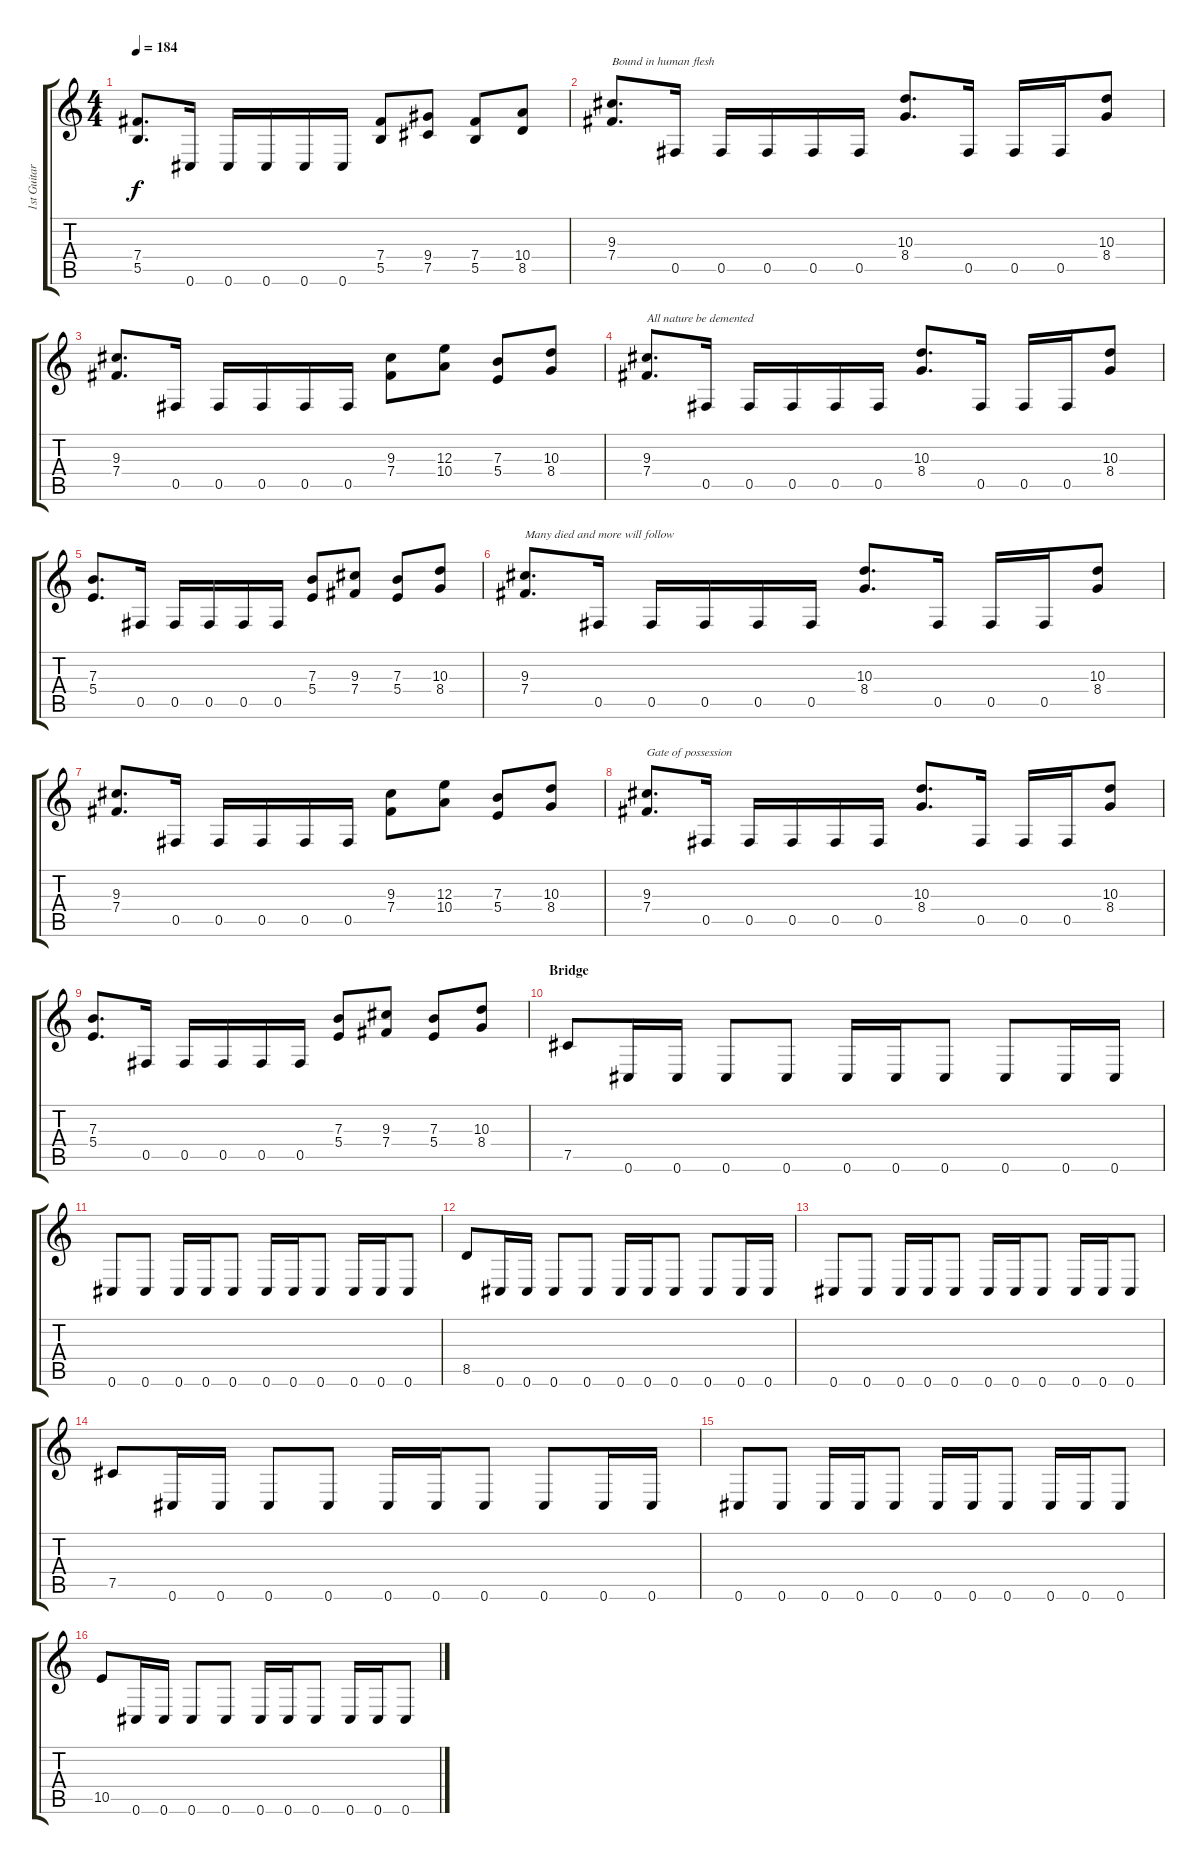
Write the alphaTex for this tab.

\track ("1st Guitar" "1st Guitar") {instrument distortionguitar}
\staff {score tabs}
\tuning (Db4 Ab3 E3 B2 Gb2 Db2) {hide}
\ts (4 4)
\tempo 184
\clef g2
\ks c
(7.4 5.5).8{d dy f} 0.6.16 0.6.16 0.6.16 0.6.16 0.6.16 (7.4 5.5).8 (9.4 7.5).8 (7.4 5.5).8 (10.4 8.5).8 |
(9.3 7.4).8{d txt "Bound in human flesh"} 0.5.16 0.5.16 0.5.16 0.5.16 0.5.16 (10.3 8.4).8{d} 0.5.16 0.5.16 0.5.16 (10.3 8.4).8 |
(9.3 7.4).8{d} 0.5.16 0.5.16 0.5.16 0.5.16 0.5.16 (9.3 7.4).8 (12.3 10.4).8 (7.3 5.4).8 (10.3 8.4).8 |
(9.3 7.4).8{d txt "All nature be demented"} 0.5.16 0.5.16 0.5.16 0.5.16 0.5.16 (10.3 8.4).8{d} 0.5.16 0.5.16 0.5.16 (10.3 8.4).8 |
(7.3 5.4).8{d} 0.5.16 0.5.16 0.5.16 0.5.16 0.5.16 (7.3 5.4).8 (9.3 7.4).8 (7.3 5.4).8 (10.3 8.4).8 |
(9.3 7.4).8{d txt "Many died and more will follow"} 0.5.16 0.5.16 0.5.16 0.5.16 0.5.16 (10.3 8.4).8{d} 0.5.16 0.5.16 0.5.16 (10.3 8.4).8 |
(9.3 7.4).8{d} 0.5.16 0.5.16 0.5.16 0.5.16 0.5.16 (9.3 7.4).8 (12.3 10.4).8 (7.3 5.4).8 (10.3 8.4).8 |
(9.3 7.4).8{d txt "Gate of possession"} 0.5.16 0.5.16 0.5.16 0.5.16 0.5.16 (10.3 8.4).8{d} 0.5.16 0.5.16 0.5.16 (10.3 8.4).8 |
(7.3 5.4).8{d} 0.5.16 0.5.16 0.5.16 0.5.16 0.5.16 (7.3 5.4).8 (9.3 7.4).8 (7.3 5.4).8 (10.3 8.4).8 |
\section ("" "Bridge")
7.5.8 0.6.16 0.6.16 0.6.8 0.6.8 0.6.16 0.6.16 0.6.8 0.6.8 0.6.16 0.6.16 |
0.6.8 0.6.8 0.6.16 0.6.16 0.6.8 0.6.16 0.6.16 0.6.8 0.6.16 0.6.16 0.6.8 |
8.5.8 0.6.16 0.6.16 0.6.8 0.6.8 0.6.16 0.6.16 0.6.8 0.6.8 0.6.16 0.6.16 |
0.6.8 0.6.8 0.6.16 0.6.16 0.6.8 0.6.16 0.6.16 0.6.8 0.6.16 0.6.16 0.6.8 |
7.5.8 0.6.16 0.6.16 0.6.8 0.6.8 0.6.16 0.6.16 0.6.8 0.6.8 0.6.16 0.6.16 |
0.6.8 0.6.8 0.6.16 0.6.16 0.6.8 0.6.16 0.6.16 0.6.8 0.6.16 0.6.16 0.6.8 |
10.5.8 0.6.16 0.6.16 0.6.8 0.6.8 0.6.16 0.6.16 0.6.8 0.6.16 0.6.16 0.6.8
